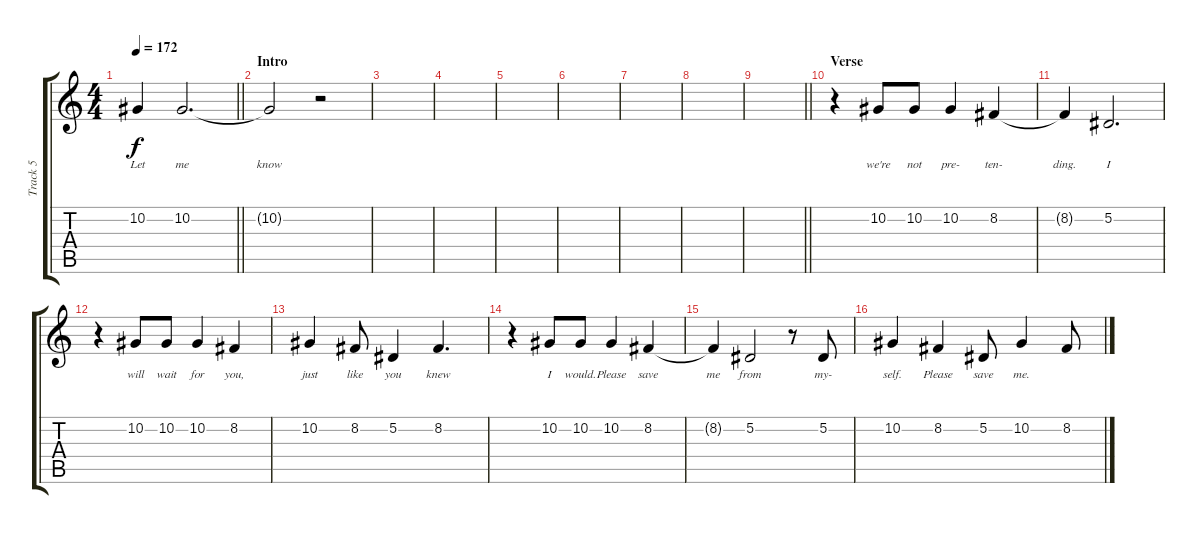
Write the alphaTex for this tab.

\track ("Track 5" "Track 5") {instrument clarinet}
\staff {score tabs}
\tuning (Eb4 Bb3 Gb3 Db3 Ab2 Eb2) {hide}
\ts (4 4)
\tempo 172
\clef g2
\barLineRight lightlight
\ks c
10.2{t}.4{lyrics (0 "Let") lyrics (1 "") lyrics (2 "") lyrics (3 "") lyrics (4 "") dy f} 10.2.2{d lyrics (0 "me") lyrics (1 "") lyrics (2 "") lyrics (3 "") lyrics (4 "")} |
\section ("" "Intro")
10.2{t}.2{lyrics (0 "know") lyrics (1 "") lyrics (2 "") lyrics (3 "") lyrics (4 "")} r.2 |
|
|
|
|
|
|
\barLineRight lightlight
|
\section ("" "Verse")
r.4 10.2.8{lyrics (0 "we're") lyrics (1 "") lyrics (2 "") lyrics (3 "") lyrics (4 "")} 10.2.8{lyrics (0 "not") lyrics (1 "") lyrics (2 "") lyrics (3 "") lyrics (4 "")} 10.2.4{lyrics (0 "pre-") lyrics (1 "") lyrics (2 "") lyrics (3 "") lyrics (4 "")} 8.2.4{lyrics (0 "ten-") lyrics (1 "") lyrics (2 "") lyrics (3 "") lyrics (4 "")} |
8.2{t}.4{lyrics (0 "ding.") lyrics (1 "") lyrics (2 "") lyrics (3 "") lyrics (4 "")} 5.2.2{d lyrics (0 "I") lyrics (1 "") lyrics (2 "") lyrics (3 "") lyrics (4 "")} |
r.4 10.2.8{lyrics (0 "will") lyrics (1 "") lyrics (2 "") lyrics (3 "") lyrics (4 "")} 10.2.8{lyrics (0 "wait") lyrics (1 "") lyrics (2 "") lyrics (3 "") lyrics (4 "")} 10.2.4{lyrics (0 "for") lyrics (1 "") lyrics (2 "") lyrics (3 "") lyrics (4 "")} 8.2.4{lyrics (0 "you,") lyrics (1 "") lyrics (2 "") lyrics (3 "") lyrics (4 "")} |
10.2.4{lyrics (0 "just") lyrics (1 "") lyrics (2 "") lyrics (3 "") lyrics (4 "")} 8.2.8{lyrics (0 "like") lyrics (1 "") lyrics (2 "") lyrics (3 "") lyrics (4 "")} 5.2.4{lyrics (0 "you") lyrics (1 "") lyrics (2 "") lyrics (3 "") lyrics (4 "")} 8.2.4{d lyrics (0 "knew") lyrics (1 "") lyrics (2 "") lyrics (3 "") lyrics (4 "")} |
r.4 10.2.8{lyrics (0 "I") lyrics (1 "") lyrics (2 "") lyrics (3 "") lyrics (4 "")} 10.2.8{lyrics (0 "would.") lyrics (1 "") lyrics (2 "") lyrics (3 "") lyrics (4 "")} 10.2.4{lyrics (0 "Please") lyrics (1 "") lyrics (2 "") lyrics (3 "") lyrics (4 "")} 8.2.4{lyrics (0 "save") lyrics (1 "") lyrics (2 "") lyrics (3 "") lyrics (4 "")} |
8.2{t}.4{lyrics (0 "me") lyrics (1 "") lyrics (2 "") lyrics (3 "") lyrics (4 "")} 5.2.2{lyrics (0 "from") lyrics (1 "") lyrics (2 "") lyrics (3 "") lyrics (4 "")} r.8 5.2.8{lyrics (0 "my-") lyrics (1 "") lyrics (2 "") lyrics (3 "") lyrics (4 "")} |
10.2.4{lyrics (0 "self.") lyrics (1 "") lyrics (2 "") lyrics (3 "") lyrics (4 "")} 8.2.4{lyrics (0 "Please") lyrics (1 "") lyrics (2 "") lyrics (3 "") lyrics (4 "")} 5.2.8{lyrics (0 "save") lyrics (1 "") lyrics (2 "") lyrics (3 "") lyrics (4 "")} 10.2.4{lyrics (0 "me.") lyrics (1 "") lyrics (2 "") lyrics (3 "") lyrics (4 "")} 8.2.8
